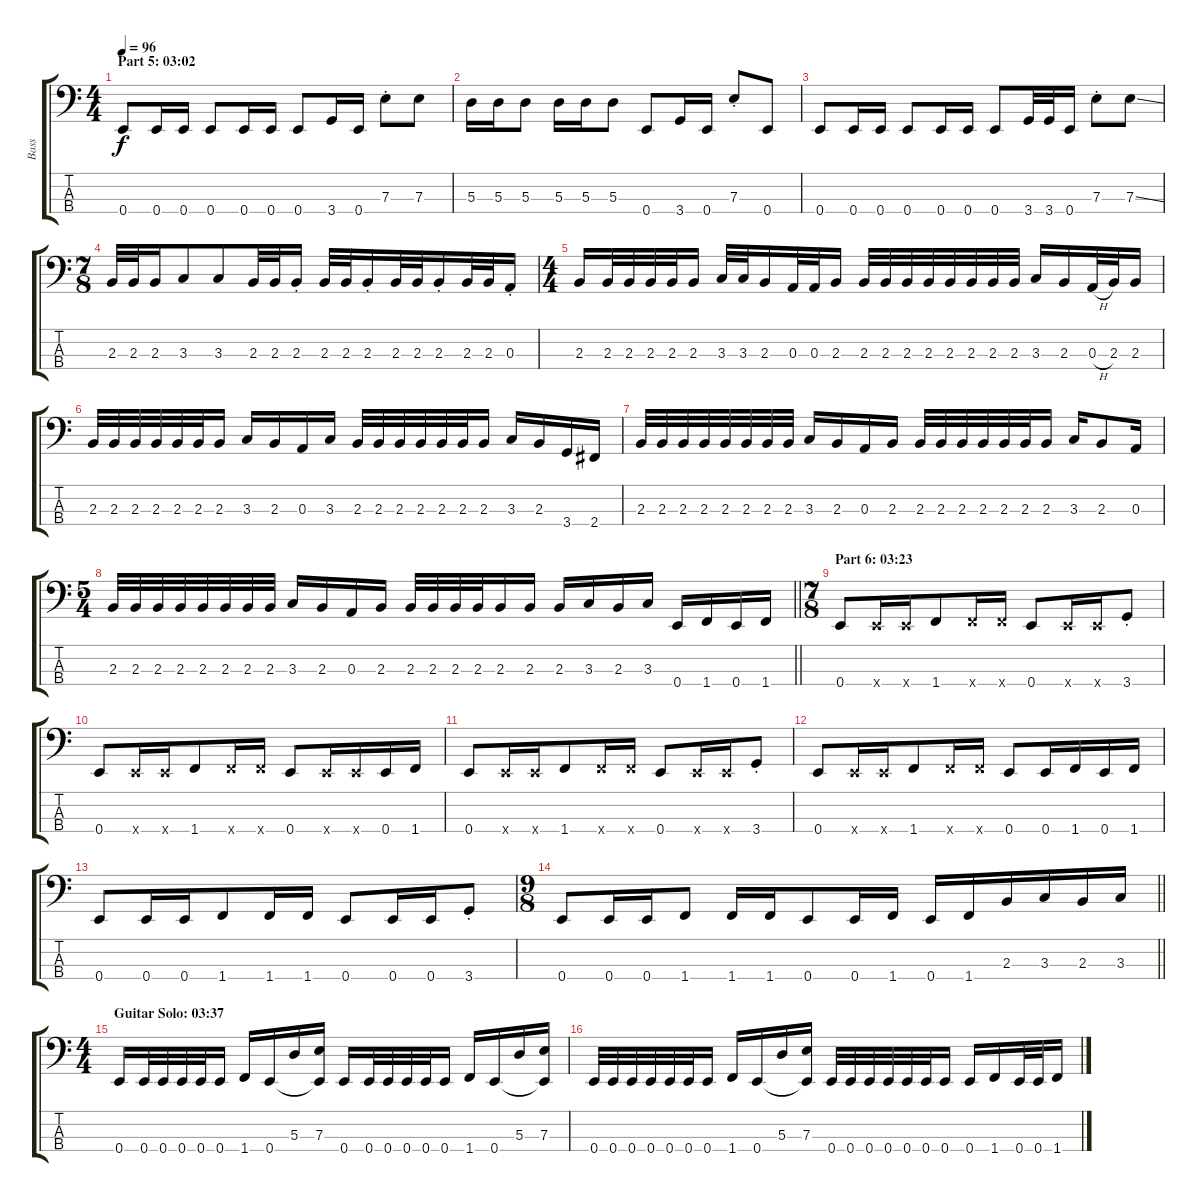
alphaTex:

\track ("Bass" "Bass") {instrument electricbasspick}
\staff {score tabs}
\tuning (G2 D2 A1 E1) {hide}
\ts (4 4)
\section ("" "Part 5: 03:02")
\tempo 96
\clef f4
\ks c
0.4.8{dy f} 0.4.16 0.4.16 0.4.8 0.4.16 0.4.16 0.4.8 3.4.16 0.4.16 7.3{st}.8 7.3.8 |
5.3.16 5.3.16 5.3.8 5.3.16 5.3.16 5.3.8 0.4.8 3.4.16 0.4.16 7.3{st}.8 0.4.8 |
0.4.8 0.4.16 0.4.16 0.4.8 0.4.16 0.4.16 0.4.8 3.4.32 3.4.32 0.4.16 7.3{st}.8 7.3{ss}.8 |
\ts (7 8)
2.3.32 2.3.32 2.3.16 3.3.8 3.3.8 2.3.32 2.3.32 2.3{st}.16 2.3.32 2.3.32 2.3{st}.16 2.3.32 2.3.32 2.3{st}.16 2.3.32 2.3.32 0.3{st}.16 |
\ts (4 4)
2.3.16 2.3.32 2.3.32 2.3.32 2.3.32 2.3.16 3.3.32 3.3.32 2.3.16 0.3.32 0.3.32 2.3.16 2.3.32 2.3.32 2.3.32 2.3.32 2.3.32 2.3.32 2.3.32 2.3.32 3.3.16 2.3.16 0.3{h}.32 2.3.32 2.3.16 |
2.3.32 2.3.32 2.3.32 2.3.32 2.3.32 2.3.32 2.3.16 3.3.16 2.3.16 0.3.16 3.3.16 2.3.32 2.3.32 2.3.32 2.3.32 2.3.32 2.3.32 2.3.16 3.3.16 2.3.16 3.4.16 2.4.16 |
2.3.32 2.3.32 2.3.32 2.3.32 2.3.32 2.3.32 2.3.32 2.3.32 3.3.16 2.3.16 0.3.16 2.3.16 2.3.32 2.3.32 2.3.32 2.3.32 2.3.32 2.3.32 2.3.16 3.3.16 2.3.8 0.3.16 |
\ts (5 4)
\barLineRight lightlight
2.3.32 2.3.32 2.3.32 2.3.32 2.3.32 2.3.32 2.3.32 2.3.32 3.3.16 2.3.16 0.3.16 2.3.16 2.3.32 2.3.32 2.3.32 2.3.32 2.3.16 2.3.16 2.3.16 3.3.16 2.3.16 3.3.16 0.4.16 1.4.16 0.4.16 1.4.16 |
\ts (7 8)
\section ("" "Part 6: 03:23")
0.4.8 0.4{x}.16 0.4{x}.16 1.4.8 1.4{x}.16 1.4{x}.16 0.4.8 0.4{x}.16 0.4{x}.16 3.4{st}.8 |
0.4.8 0.4{x}.16 0.4{x}.16 1.4.8 1.4{x}.16 1.4{x}.16 0.4.8 0.4{x}.16 0.4{x}.16 0.4.16 1.4.16 |
0.4.8 0.4{x}.16 0.4{x}.16 1.4.8 1.4{x}.16 1.4{x}.16 0.4.8 0.4{x}.16 0.4{x}.16 3.4{st}.8 |
0.4.8 0.4{x}.16 0.4{x}.16 1.4.8 1.4{x}.16 1.4{x}.16 0.4.8 0.4.16 1.4.16 0.4.16 1.4.16 |
0.4.8 0.4.16 0.4.16 1.4.8 1.4.16 1.4.16 0.4.8 0.4.16 0.4.16 3.4{st}.8 |
\ts (9 8)
\barLineRight lightlight
0.4.8 0.4.16 0.4.16 1.4.8 1.4.16 1.4.16 0.4.8 0.4.16 1.4.16 0.4.16 1.4.16 2.3.16 3.3.16 2.3.16 3.3.16 |
\ts (4 4)
\section ("" "Guitar Solo: 03:37")
0.4.16 0.4.32 0.4.32 0.4.32 0.4.32 0.4.16 1.4.16 0.4.16 5.3.16 (7.3 0.4{t}).16 0.4.16 0.4.32 0.4.32 0.4.32 0.4.32 0.4.16 1.4.16 0.4.16 5.3.16 (7.3 0.4{t}).16 |
0.4.32 0.4.32 0.4.32 0.4.32 0.4.32 0.4.32 0.4.16 1.4.16 0.4.16 5.3.16 (7.3 0.4{t}).16 0.4.32 0.4.32 0.4.32 0.4.32 0.4.32 0.4.32 0.4.16 0.4.16 1.4.16 0.4.32 0.4.32 1.4.16
